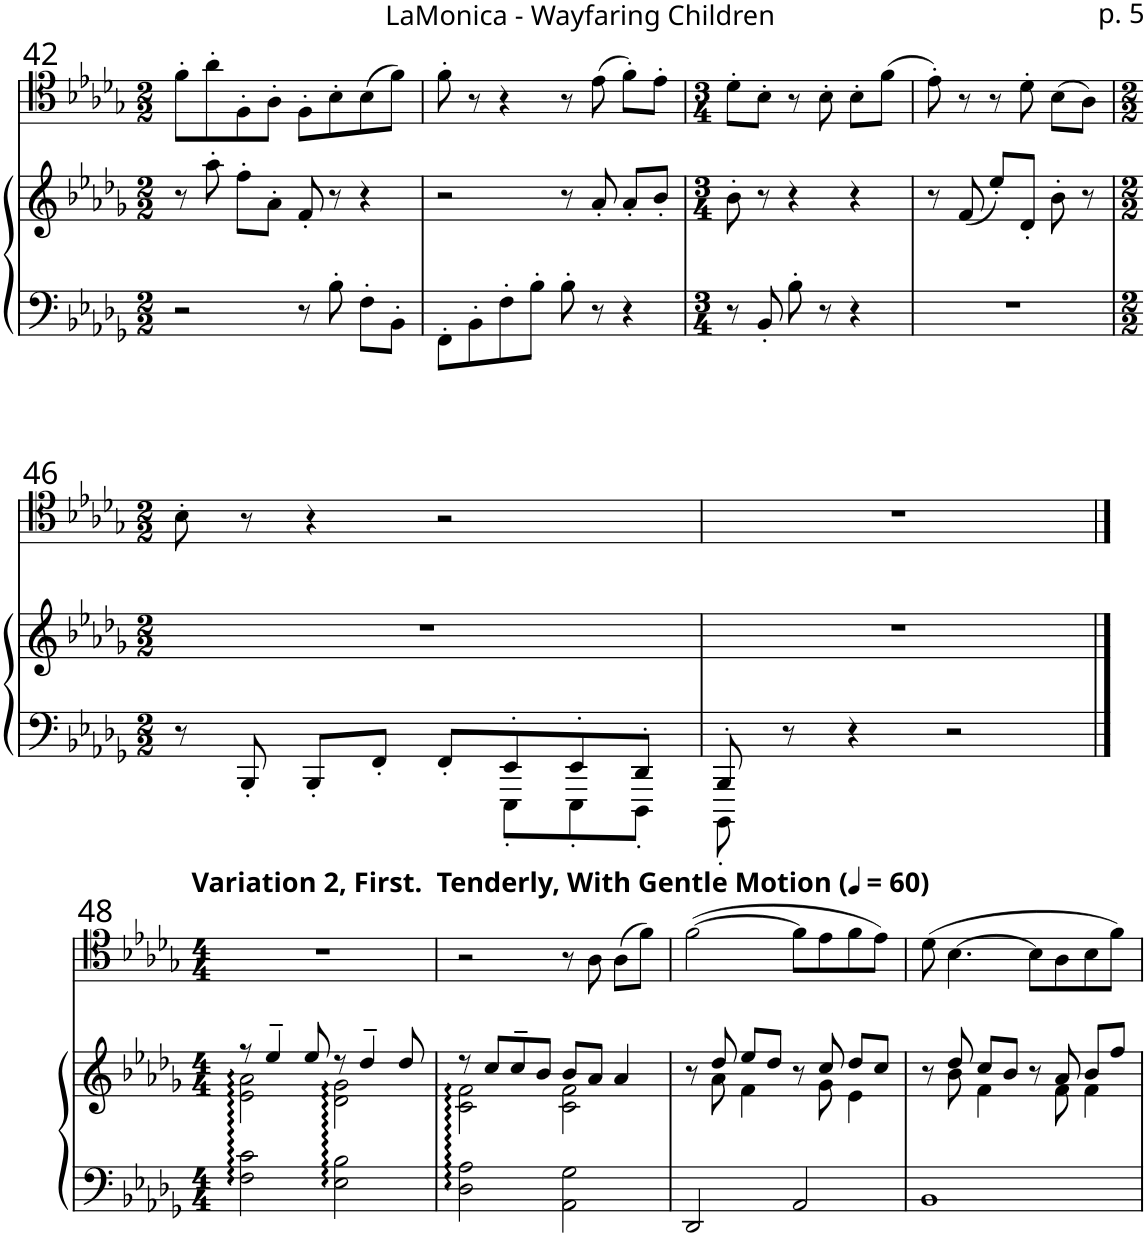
**kern	**kern	**kern
*part2	*part2	*part1
*staff3	*staff2	*staff1
*I"Piano	*	*I"Bassoon
*I'Pno	*	*I'Bsn
!!LO:PB:g=z
*clefF4	*clefG2	*clefC4
*k[b-e-a-d-g-]	*k[b-e-a-d-g-]	*k[b-e-a-d-g-]
*M2/2	*M2/2	*M2/2
=42	=42	=42
2r	8r	8f'\L
.	8aa-'\	8a-'\
.	8ff'\L	8F'\
.	8a-'\J	8A-'\J
8r	8f'/	8F'\L
8B-'\	8r	8B-'\
8F'\L	4r	(8B-\
8BB-'\J	.	8f\J)
=43	=43	=43
8FF'\L	2r	8f'\
8BB-'\	.	8r
8F'\	.	4r
8B-'\J	.	.
8B-'\	8r	8r
8r	8a-'/	(8e-\
4r	8a-'/L	8f'\L)
.	8b-'/J	8e-'\J
=44	=44	=44
*M3/4	*M3/4	*M3/4
8r	8b-'\	8d-'\L
8BB-'/	8r	8B-'\J
8B-'\	4r	8r
8r	.	8B-'\
4r	4r	8B-'\L
.	.	(8f\J
=45	=45	=45
2.r	8r	8e-'\)
.	(8f/	8r
.	8ee-'/L)	8r
.	8d-'/J	8d-'\
.	8b-'\	(8B-\L
.	8r	8A-\J)
!!LO:LB:g=z
=46	=46	=46
*M2/2	*M2/2	*M2/2
*^	*	*
8r	8ryy	1r	8B-'\
*v	*v	*	*
8BBB-'/	.	8r
8BBB-'/L	.	4r
8FF'/J	.	.
8FF'/L	.	2r
*^	*	*
8EE-'/	8EEE-'\L	.	.
8EE-'/	8EEE-'\	.	.
8DD-'/J	8DDD-'\J	.	.
=47	=47	=47	=47
8BBB-'/	8BBBB-'\	1r	1r
8r	2..ryy	.	.
4r	.	.	.
2r	.	.	.
*v	*v	*	*
!!LO:LB:g=z
==48	==48	==48
*M4/4	*M4/4	*M4/4
*	*	*MM60
*	*^	*
!	!	!	!LO:TX:a:B:t=Variation 2, First.  Tenderly, With Gentle Motion
2F\ 2c\	8r	2e-\:: 2a-\::	1r
.	4ee-~/	.	.
.	8ee-/	.	.
2E-\ 2B-\	8r	2d-\:: 2g-\::	.
.	4dd-~/	.	.
.	8dd-/	.	.
=49	=49	=49	=49
2D-\ 2A-\	8r	2c\:: 2f\::	2r
.	8cc/L	.	.
.	8cc~/	.	.
.	8b-/J	.	.
2AA-\ 2G-\	8b-/L	2c\ 2f\	8r
.	8a-/J	.	8A-\
.	4a-/	.	(8A-\L
.	.	.	8f\J)
=50	=50	=50	=50
2DD-/	8r	8ryy	([2f\
.	8dd-/	8a-\	.
.	8ee-/L	4f\	.
.	8dd-/J	.	.
2AA-/	8r	8ryy	8f\L]
.	8cc/	8g-\	8e-\
.	8dd-/L	4e-\	8f\
.	8cc/J	.	8e-\J)
=51	=51	=51	=51
1BB-	8r	8ryy	(8d-\
.	8dd-/	8b-\	[4.B-\
.	8cc/L	4f\	.
.	8b-/J	.	.
.	8r	8ryy	8B-\L]
.	8a-/	8f\	8A-\
.	8b-/L	4f\	8B-\
.	8ff/J	.	8f\J)
*	*v	*v	*
=	=	=
*-	*-	*-
